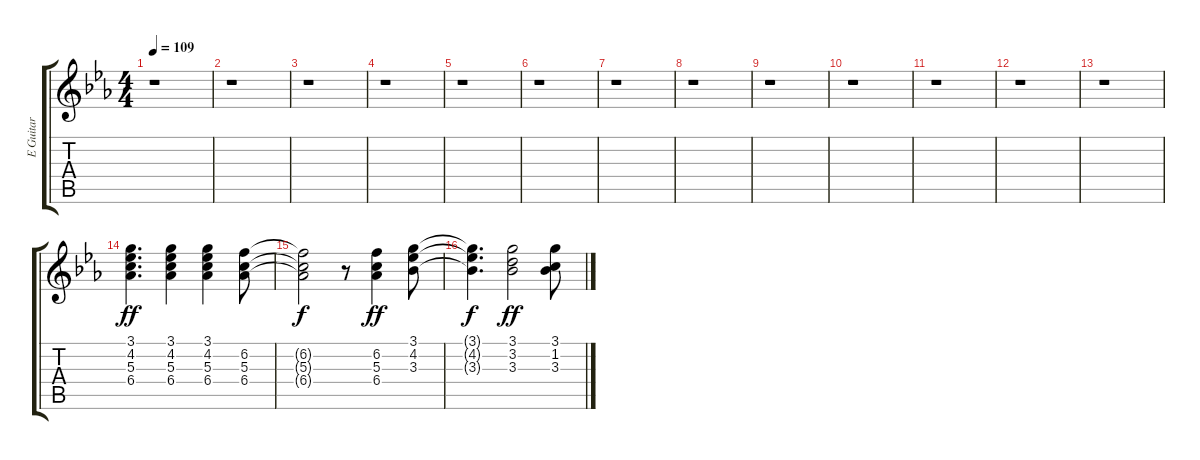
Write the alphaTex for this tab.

\track ("E Guitar" "E Guitar") {instrument overdrivenguitar}
\staff {score tabs}
\tuning (E4 B3 G3 D3 A2 E2) {hide}
\ts (4 4)
\tempo 109
\clef g2
\ks eb
r.1{dy ff} |
r.1 |
r.1 |
r.1 |
r.1 |
r.1 |
r.1 |
r.1 |
r.1 |
r.1 |
r.1 |
r.1 |
r.1 |
(3.1 4.2 5.3 6.4).4{d} (3.1 4.2 5.3 6.4).4 (3.1 4.2 5.3 6.4).4 (6.2 5.3 6.4).8 |
(6.2{t} 5.3{t} 6.4{t}).2{dy f} r.8 (6.2 5.3 6.4).4{dy ff} (3.1 4.2 3.3).8 |
(3.1{t} 4.2{t} 3.3{t}).4{d dy f} (3.1 3.2 3.3).2{dy ff} (3.1 1.2 3.3).8
